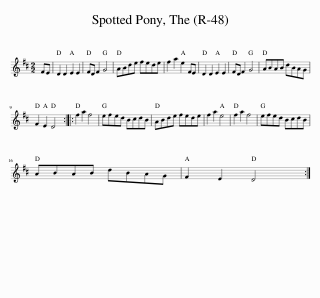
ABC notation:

X:1
L:1/8
M:2/2
I:linebreak $
K:D
V:1 treble
V:1
 FE | D2 D2 E2 E2 | FD F2 G4 | ABde fede | f2 a2 e2 FE | %5
 D2 D2 E2 E2 | FD F2 G4 | ABAB dBAG |$ F2 E2 D4 :: f2 a2 f4 | %10
 efed BcdB | ABde fede | f2 a2 e4 | f2 a2 f4 | efed BcdB |$ %15
 ABAB dBAG | F2 E2 D4 :| %17
